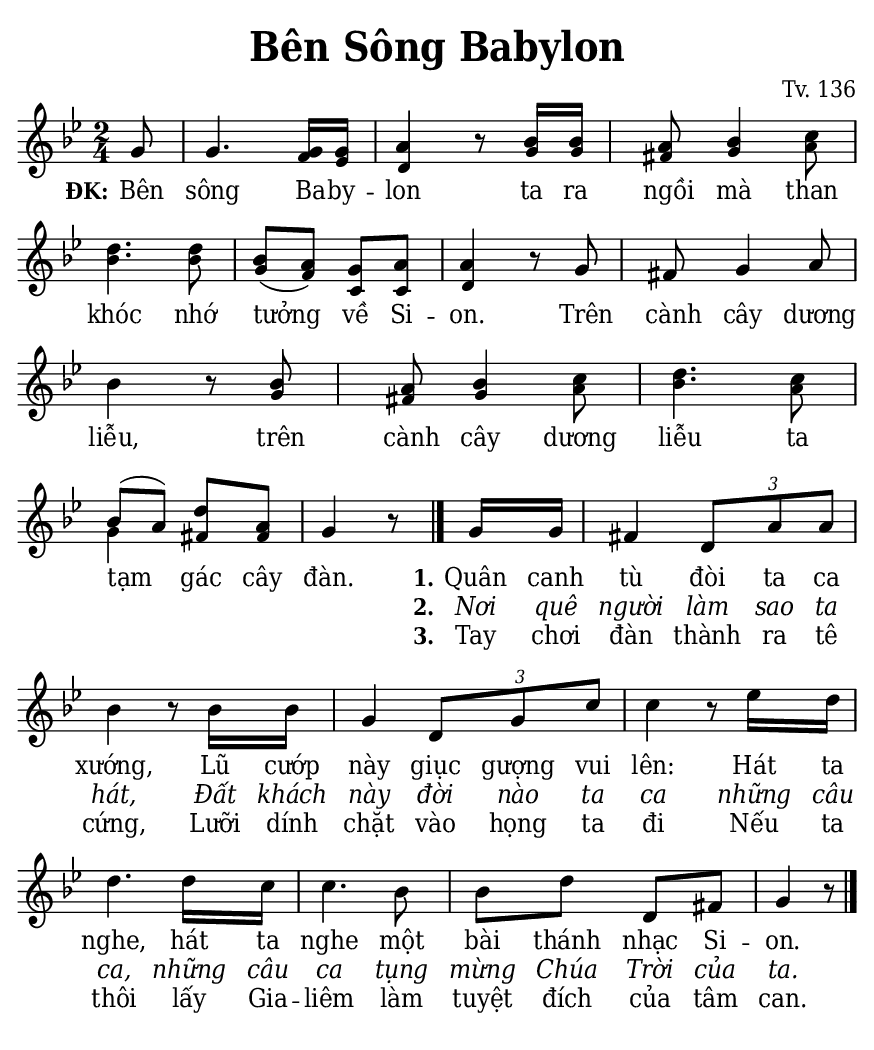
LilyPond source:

% Cài đặt chung\
\version "2.22.1"
\include "english.ly"

\header {
  title = \markup { \fontsize #1 "Bên Sông Babylon" }
  composer = "Tv. 136"
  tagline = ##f
}

% Nhạc phiên khúc
nhacPhienKhucSop = \relative c'' {
  \partial 8 g8 |
  g4. g16 g |
  a4 r8 bf16 bf |
  a8 bf4 c8 |
  d4. d8 |
  bf (a) g a |
  a4 r8 g |
  fs g4 a8 |
  bf4 r8 bf |
  a bf4 c8 |
  d4. c8 |
  bf (a) d a |
  g4 r8 \bar "|."
  
  g16 g |
  fs4 \tuplet 3/2 { d8 a' a } |
  bf4 r8 bf16 bf |
  g4 \tuplet 3/2 { d8 g c } |
  c4 r8 ef16 d |
  d4. d16 c |
  c4. bf8 |
  bf d d, fs |
  g4 r8 \bar "|."
}

nhacPhienKhucAlto = \relative c'' {
  g8 |
  g4. f16 ef |
  d4 r8 g16 g |
  fs8 g4 a8 |
  bf4. bf8 |
  g (f) c c |
  d4 r8 g |
  fs8 g4 a8 |
  bf4 r8 g |
  fs g4 a8 |
  bf4. a8 |
  g4 fs8 fs |
  g4 r8
}

% Lời phiên khúc
loiPhienKhucSop = \lyrics {
  \set stanza = "ĐK:"
  Bên sông Ba -- by -- lon ta ra ngồi
  mà than khóc nhớ tưởng về Si -- on.
  Trên cành cây dương liễu,
  trên cành cây dương liễu ta tạm gác cây đàn.
  <<
    {
      \set stanza = "1."
      Quân canh tù đòi ta ca xướng,
      Lũ cướp này giục gượng vui lên:
      Hát ta nghe, hát ta nghe một bài thánh nhạc Si -- on.
    }
    \new Lyrics {
	    \set associatedVoice = "beSop"
	    \set stanza = "2."
      \override Lyrics.LyricText.font-shape = #'italic
	    Nơi quê người làm sao ta hát,
	    Đất khách này đời nào ta ca những câu ca,
	    những câu ca tụng mừng Chúa Trời của ta.
    }
    \new Lyrics {
	    \set associatedVoice = "beSop"
	    \set stanza = "3."
	    Tay chơi đàn thành ra tê cứng,
	    Lưỡi dính chặt vào họng ta đi
	    Nếu ta thôi lấy Gia -- liêm làm tuyệt đích của tâm can.
    }
  >>
}

% Dàn trang
\paper {
  #(set-paper-size "a5")
  top-margin = 3\mm
  bottom-margin = 3\mm
  left-margin = 3\mm
  right-margin = 3\mm
  indent = #0
  #(define fonts
	 (make-pango-font-tree "Deja Vu Serif Condensed"
	 		       "Deja Vu Serif Condensed"
			       "Deja Vu Serif Condensed"
			       (/ 20 20)))
  print-page-number = ##f
  system-system-spacing = #'((basic-distance . 0.1) (padding . 2.5))
}

TongNhip = {
  \key bf \major \time 2/4
  \set Timing.beamExceptions = #'()
  \set Timing.baseMoment = #(ly:make-moment 1/4)
}

% Đổi kích thước nốt cho bè phụ
notBePhu =
#(define-music-function (font-size music) (number? ly:music?)
   (for-some-music
     (lambda (m)
       (if (music-is-of-type? m 'rhythmic-event)
           (begin
             (set! (ly:music-property m 'tweaks)
                   (cons `(font-size . ,font-size)
                         (ly:music-property m 'tweaks)))
             #t)
           #f))
     music)
   music)

\score {
  \new ChoirStaff <<
    \new Staff \with {
        \consists "Merge_rests_engraver"
        printPartCombineTexts = ##f
      }
      <<
      \new Voice \TongNhip \partCombine 
        \nhacPhienKhucSop
        \notBePhu -1 { \nhacPhienKhucAlto }
      \new NullVoice = beSop \nhacPhienKhucSop
      \new Lyrics \lyricsto beSop \loiPhienKhucSop
      >>
  >>
  \layout {
    \override Lyrics.LyricSpace.minimum-distance = #2
    \override Score.BarNumber.break-visibility = ##(#f #f #f)
    \override Score.SpacingSpanner.uniform-stretching = ##t
  } 
}
